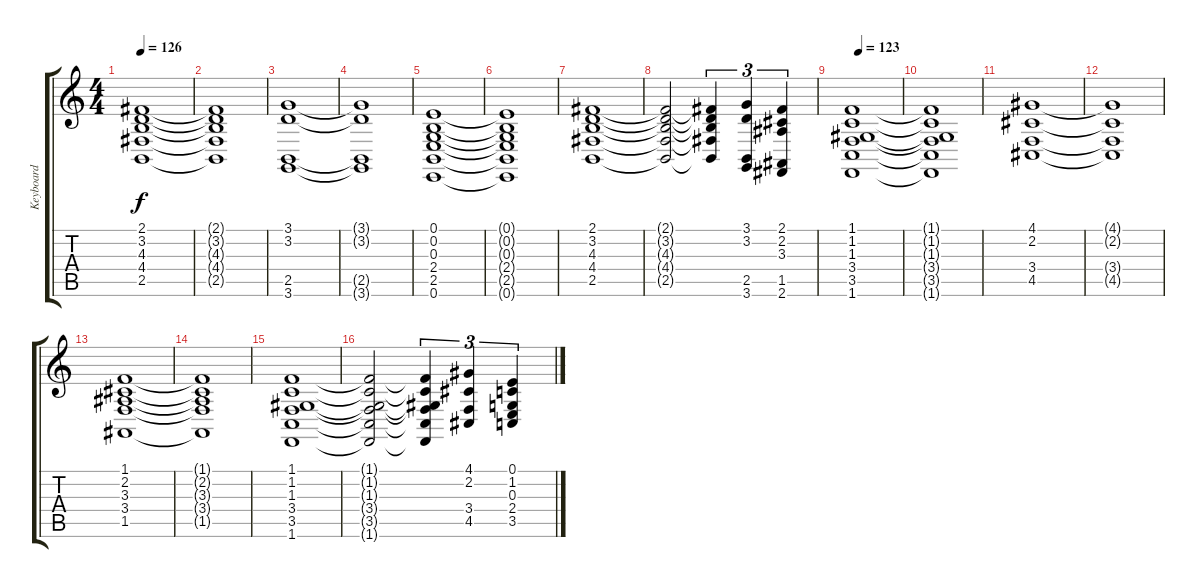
\track ("Keyboard" "Keyboard") {instrument stringensemble1}
\staff {score tabs}
\tuning (E4 B3 G3 D3 A2 E2) {hide}
\ts (4 4)
\tempo 126
\clef g2
\ks c
(2.1 3.2 4.3 4.4 2.5).1{dy f} |
(2.1{t} 3.2{t} 4.3{t} 4.4{t} 2.5{t}).1 |
(3.1 3.2 2.5 3.6).1 |
(3.1{t} 3.2{t} 2.5{t} 3.6{t}).1 |
(0.1 0.2 0.3 2.4 2.5 0.6).1 |
(0.1{t} 0.2{t} 0.3{t} 2.4{t} 2.5{t} 0.6{t}).1 |
(2.1 3.2 4.3 4.4 2.5).1 |
(2.1{t} 3.2{t} 4.3{t} 4.4{t} 2.5{t}).2 (2.1{t} 3.2{t} 4.3{t} 4.4{t} 2.5{t}).4{tu (3 2)} (3.1 3.2 2.5 3.6).4{tu (3 2)} (2.1 2.2 3.3 1.5 2.6).4{tu (3 2)} |
\tempo 123
(1.1 1.2 1.3 3.4 3.5 1.6).1 |
(1.1{t} 1.2{t} 1.3{t} 3.4{t} 3.5{t} 1.6{t}).1 |
(4.1 2.2 3.4 4.5).1 |
(4.1{t} 2.2{t} 3.4{t} 4.5{t}).1 |
(1.1 2.2 3.3 3.4 1.5).1 |
(1.1{t} 2.2{t} 3.3{t} 3.4{t} 1.5{t}).1 |
(1.1 1.2 1.3 3.4 3.5 1.6).1 |
(1.1{t} 1.2{t} 1.3{t} 3.4{t} 3.5{t} 1.6{t}).2 (1.1{t} 1.2{t} 1.3{t} 3.4{t} 3.5{t} 1.6{t}).4{tu (3 2)} (4.1 2.2 3.4 4.5).4{tu (3 2)} (0.1 1.2 0.3 2.4 3.5).4{tu (3 2)}
